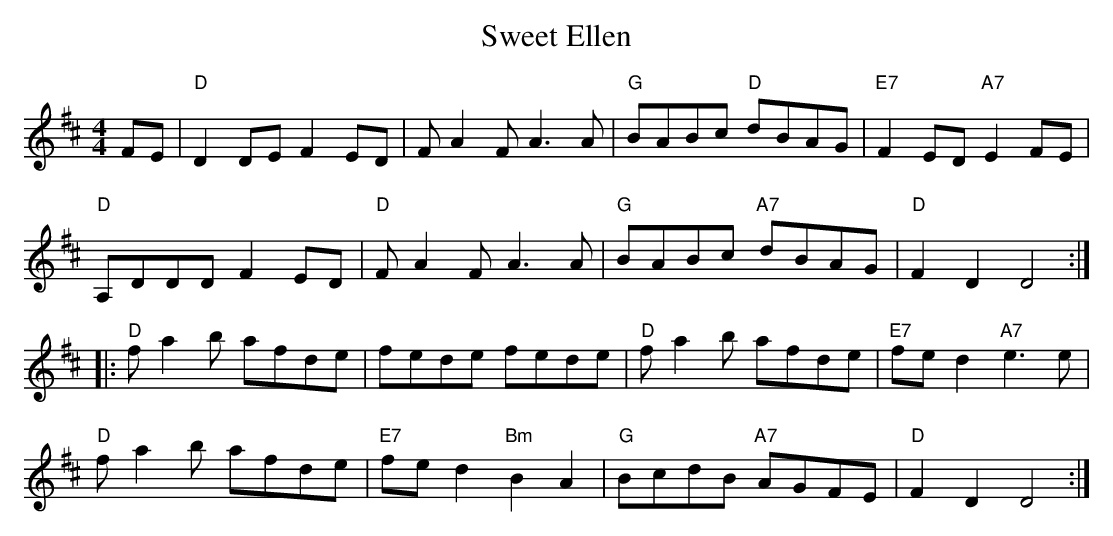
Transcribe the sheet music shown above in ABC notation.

X:1
T:Sweet Ellen
M:4/4
L:1/4
K:D
F/2E/2|"D"DD/2E/2 FE/2D/2|F/2AF/2 A3/2A/2|"G"B/2A/2B/2c/2 "D"d/2B/2A/2G/2|\
"E7"FE/2D/2 "A7"EF/2E/2|
"D"A,/2D/2D/2D/2 FE/2D/2|"D"F/2AF/2 A3/2A/2|"G"B/2A/2B/2c/2 "A7"d/2B/2A/2G/2|\
"D"FD D2:|
|:"D"f/2ab/2 a/2f/2d/2e/2|f/2e/2d/2e/2 f/2e/2d/2e/2|"D"f/2ab/2 a/2f/2d/2e/2|\
"E7"f/2e/2d "A7"e3/2e/2|
"D"f/2ab/2 a/2f/2d/2e/2|"E7"f/2e/2d "Bm"BA|"G"B/2c/2d/2B/2 "A7"A/2G/2F/2E/2|\
"D"FD D2:|
